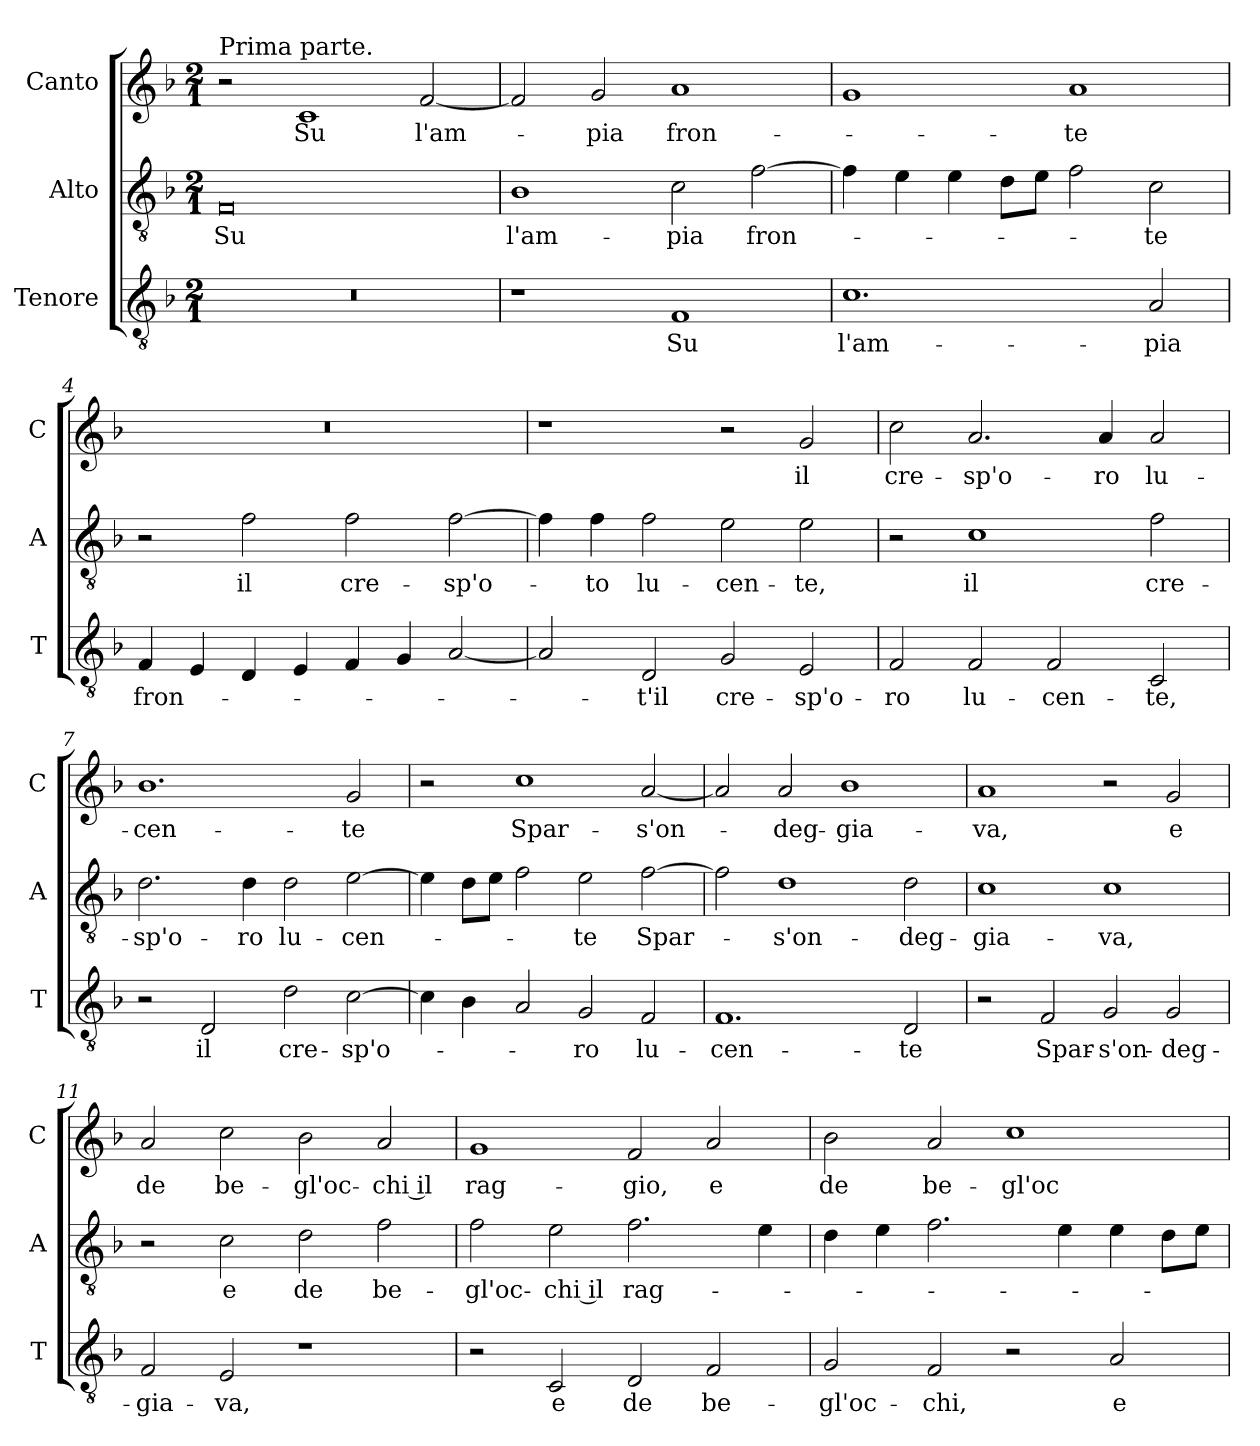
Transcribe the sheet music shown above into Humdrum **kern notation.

**kern	**text	**kern	**text	**kern	**text
*part3	*part3	*part2	*part2	*part1	*part1
*staff3	*staff3	*staff2	*staff2	*staff1	*staff1
*I"Tenore	*	*I"Alto	*	*I"Canto	*
*I'T	*	*I'A	*	*I'C	*
*clefGv2	*	*clefGv2	*	*clefG2	*
*k[b-]	*	*k[b-]	*	*k[b-]	*
*M2/1	*	*M2/1	*	*M2/1	*
=1	=1	=1	=1	=1	=1
!	!	!	!	!LO:TX:a:t=Prima parte.	!
0r	.	0F	Su	2r	.
.	.	.	.	1c	Su
.	.	.	.	[2f	l'am-
=2	=2	=2	=2	=2	=2
1r	.	1B-	l'am-	2f]	.
.	.	.	.	2g	-pia
1F	Su	2c	-pia	1a	fron-
.	.	[2f	fron-	.	.
=3	=3	=3	=3	=3	=3
1.c	l'am-	4f]	.	1g	.
.	.	4e	.	.	.
.	.	4e	.	.	.
.	.	8dL	.	.	.
.	.	8eJ	.	.	.
.	.	2f	.	1a	-te
2A	-pia	2c	-te	.	.
=4	=4	=4	=4	=4	=4
4F	fron-	2r	.	0r	.
4E	.	.	.	.	.
4D	.	2f	il	.	.
4E	.	.	.	.	.
4F	.	2f	cre-	.	.
4G	.	.	.	.	.
[2A	.	[2f	-sp'o-	.	.
=5	=5	=5	=5	=5	=5
2A]	.	4f]	.	1r	.
.	.	4f	-to	.	.
2D	-t'il	2f	lu-	.	.
2G	cre-	2e	-cen-	2r	.
2E	-sp'o-	2e	-te,	2g	il
=6	=6	=6	=6	=6	=6
2F	-ro	2r	.	2cc	cre-
2F	lu-	1c	il	2.a	-sp'o-
2F	-cen-	.	.	.	.
.	.	.	.	4a	-ro
2C	-te,	2f	cre-	2a	lu-
=7	=7	=7	=7	=7	=7
2r	.	2.d	-sp'o-	1.b-	-cen-
2D	il	.	.	.	.
.	.	4d	-ro	.	.
2d	cre-	2d	lu-	.	.
[2c	-sp'o-	[2e	-cen-	2g	-te
=8	=8	=8	=8	=8	=8
4c]	.	4e]	.	2r	.
4B-	.	8dL	.	.	.
.	.	8eJ	.	.	.
2A	.	2f	.	1cc	Spar-
2G	-ro	2e	-te	.	.
2F	lu-	[2f	Spar-	[2a	-s'on-
=9	=9	=9	=9	=9	=9
1.F	-cen-	2f]	.	2a]	.
.	.	1d	-s'on-	2a	-deg-
.	.	.	.	1b-	-gia-
2D	-te	2d	-deg-	.	.
=10	=10	=10	=10	=10	=10
2r	.	1c	-gia-	1a	-va,
2F	Spar-	.	.	.	.
2G	-s'on-	1c	-va,	2r	.
2G	-deg-	.	.	2g	e
=11	=11	=11	=11	=11	=11
2F	-gia-	2r	.	2a	de
2E	-va,	2c	e	2cc	be-
1r	.	2d	de	2b-	-gl'oc-
.	.	2f	be-	2a	-chi il
=12	=12	=12	=12	=12	=12
2r	.	2f	-gl'oc-	1g	rag-
2C	e	2e	-chi il	.	.
2D	de	2.f	rag-	2f	-gio,
2F	be-	.	.	2a	e
.	.	4e	.	.	.
=13	=13	=13	=13	=13	=13
2G	-gl'oc-	4d	.	2b-	de
.	.	4e	.	.	.
2F	-chi,	2.f	.	2a	be-
2r	.	.	.	1cc	-gl'oc-
.	.	4e	.	.	.
2A	e	4e	.	.	.
.	.	8dL	.	.	.
.	.	8eJ	.	.	.
=	=	=	=	=	=
*-	*-	*-	*-	*-	*-
